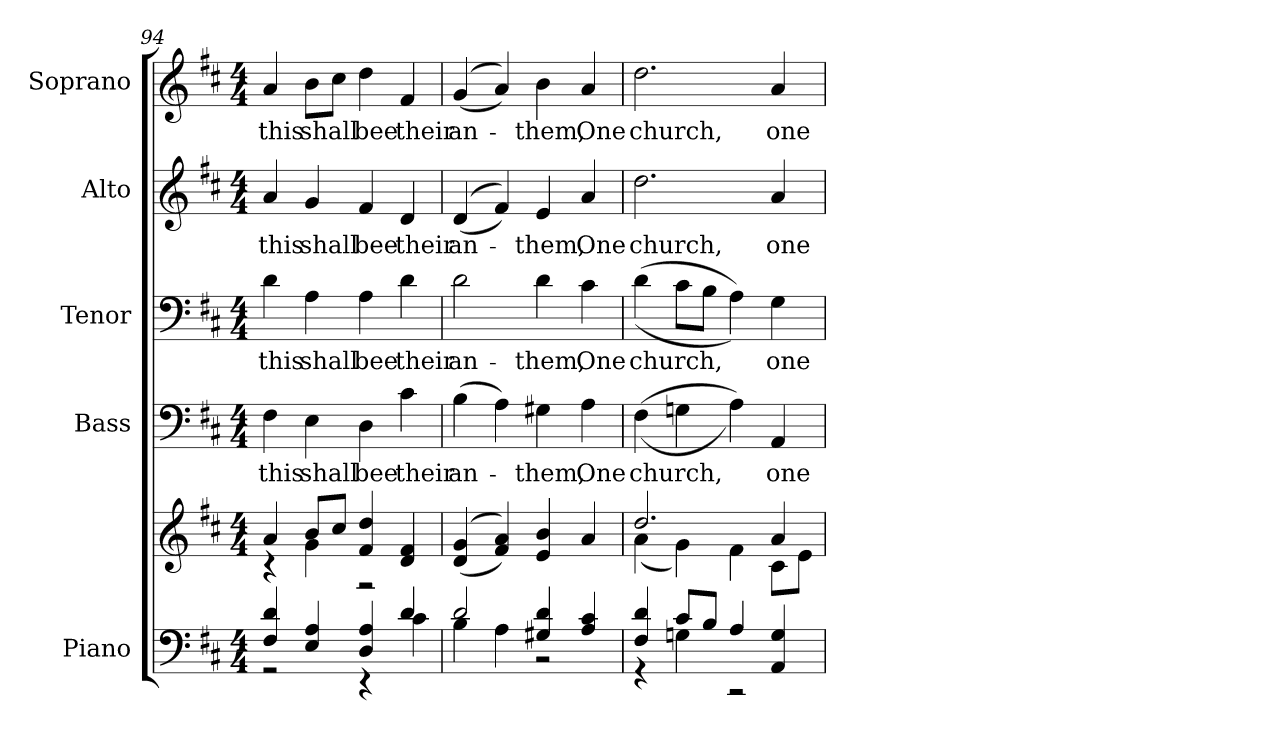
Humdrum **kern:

**kern	**kern	**kern	**text	**kern	**text	**kern	**text	**kern	**text
*part5	*part5	*part4	*part4	*part3	*part3	*part2	*part2	*part1	*part1
*staff6	*staff5	*staff4	*staff4	*staff3	*staff3	*staff2	*staff2	*staff1	*staff1
*I"Piano	*	*I"Bass	*	*I"Tenor	*	*I"Alto	*	*I"Soprano	*
*I'Pno.	*	*I'B.	*	*I'T.	*	*I'A.	*	*I'S.	*
!!LO:PB:g=z
*clefF4	*clefG2	*clefF4	*	*clefF4	*	*clefG2	*	*clefG2	*
*k[f#c#]	*k[f#c#]	*k[f#c#]	*	*k[f#c#]	*	*k[f#c#]	*	*k[f#c#]	*
*D:	*D:	*D:	*	*D:	*	*D:	*	*D:	*
*M4/4	*M4/4	*M4/4	*	*M4/4	*	*M4/4	*	*M4/4	*
=94	=94	=94	=94	=94	=94	=94	=94	=94	=94
*^	*^	*	*	*	*	*	*	*	*
!	!	!	!	!	!LO:LY:b:color=#000000	!	!	!	!	!	!
!	!	!	!	!	!	!	!LO:LY:b:color=#000000	!	!	!	!
!	!	!	!	!	!	!	!	!	!LO:LY:b:color=#000000	!	!
!	!	!	!	!	!	!	!	!	!	!	!LO:LY:b:color=#000000
4F#i/ 4di	2r	4ai/	4r	4F#i\	this	4di\	this	4ai/	this	4ai/	this
!	!	!	!	!	!LO:LY:b:color=#000000	!	!	!	!	!	!
!	!	!	!	!	!	!	!LO:LY:b:color=#000000	!	!	!	!
!	!	!	!	!	!	!	!	!	!LO:LY:b:color=#000000	!	!
!	!	!	!	!	!	!	!	!	!	!	!LO:LY:b:color=#000000
4Ei/ 4Ai	.	8bi/L	4gi\	4Ei\	shall	4Ai\	shall	4gi/	shall	8bi\L	shall
.	.	8cc#i/J	.	.	.	.	.	.	.	8cc#i\J	.
!	!	!	!	!	!LO:LY:b:color=#000000	!	!	!	!	!	!
!	!	!	!	!	!	!	!LO:LY:b:color=#000000	!	!	!	!
!	!	!	!	!	!	!	!	!	!LO:LY:b:color=#000000	!	!
!	!	!	!	!	!	!	!	!	!	!	!LO:LY:b:color=#000000
4Di/ 4Ai	4r	4f#i/ 4ddi	2r	4Di\	bee	4Ai\	bee	4f#i/	bee	4ddi\	bee
!	!	!	!	!	!LO:LY:b:color=#000000	!	!	!	!	!	!
!	!	!	!	!	!	!	!LO:LY:b:color=#000000	!	!	!	!
!	!	!	!	!	!	!	!	!	!LO:LY:b:color=#000000	!	!
!	!	!	!	!	!	!	!	!	!	!	!LO:LY:b:color=#000000
4di/	4c#i\	4di/ 4f#i	.	4c#i\	their	4di\	their	4di/	their	4f#i/	their
*	*	*v	*v	*	*	*	*	*	*	*	*
=95	=95	=95	=95	=95	=95	=95	=95	=95	=95	=95
!	!	!	!	!LO:LY:b:color=#000000	!	!	!	!	!	!
!	!	!	!	!	!	!LO:LY:b:color=#000000	!	!	!	!
!	!	!	!	!	!	!	!	!LO:LY:b:color=#000000	!	!
!	!	!	!	!	!	!	!	!	!	!LO:LY:b:color=#000000
2di/	4Bi\	((4di/ 4gi	(4Bi\	an-	2di\	an-	((4di/	an-	((4gi/	an-
.	4Ai\	4f#i/ 4ai))	4Ai\)	.	.	.	4f#i/))	.	4ai/))	.
!	!	!	!	!LO:LY:b:color=#000000	!	!	!	!	!	!
!	!	!	!	!	!	!LO:LY:b:color=#000000	!	!	!	!
!	!	!	!	!	!	!	!	!LO:LY:b:color=#000000	!	!
!	!	!	!	!	!	!	!	!	!	!LO:LY:b:color=#000000
4G#Xi/ 4di	2r	4ei/ 4bi	4G#Xi\	-them,	4di\	-them,	4ei/	-them,	4bi\	-them,
!	!	!	!	!LO:LY:b:color=#000000	!	!	!	!	!	!
!	!	!	!	!	!	!LO:LY:b:color=#000000	!	!	!	!
!	!	!	!	!	!	!	!	!LO:LY:b:color=#000000	!	!
!	!	!	!	!	!	!	!	!	!	!LO:LY:b:color=#000000
4Ai/ 4c#i	.	4ai/	4Ai\	One	4c#i\	One	4ai/	One	4ai/	One
!!LO:PB:g=z
=96	=96	=96	=96	=96	=96	=96	=96	=96	=96	=96
*	*	*^	*	*	*	*	*	*	*	*
!	!	!	!	!	!LO:LY:b:color=#000000	!	!	!	!	!	!
!	!	!	!	!	!	!	!LO:LY:b:color=#000000	!	!	!	!
!	!	!	!	!	!	!	!	!	!LO:LY:b:color=#000000	!	!
!	!	!	!	!	!	!	!	!	!	!	!LO:LY:b:color=#000000
4F#i/ 4di	4r	2.ddi/	(4ai\	((4F#i\	church,	((4di\	church,	2.ddi\	church,	2.ddi\	church,
8c#i/L	4Gni\	.	4gi\)	4Gni\	.	8c#i\L	.	.	.	.	.
8Bi/J	.	.	.	.	.	8Bi\J	.	.	.	.	.
4Ai/	2r	.	4f#i\	4Ai\))	.	4Ai\))	.	.	.	.	.
!	!	!	!	!	!LO:LY:b:color=#000000	!	!	!	!	!	!
!	!	!	!	!	!	!	!LO:LY:b:color=#000000	!	!	!	!
!	!	!	!	!	!	!	!	!	!LO:LY:b:color=#000000	!	!
!	!	!	!	!	!	!	!	!	!	!	!LO:LY:b:color=#000000
4AAi/ 4Gi	.	4ai/	8c#i\L	4AAi/	one	4Gi\	one	4ai/	one	4ai/	one
.	.	.	8ei\J	.	.	.	.	.	.	.	.
*v	*v	*	*	*	*	*	*	*	*	*	*
*	*v	*v	*	*	*	*	*	*	*	*
=	=	=	=	=	=	=	=	=	=
*-	*-	*-	*-	*-	*-	*-	*-	*-	*-
